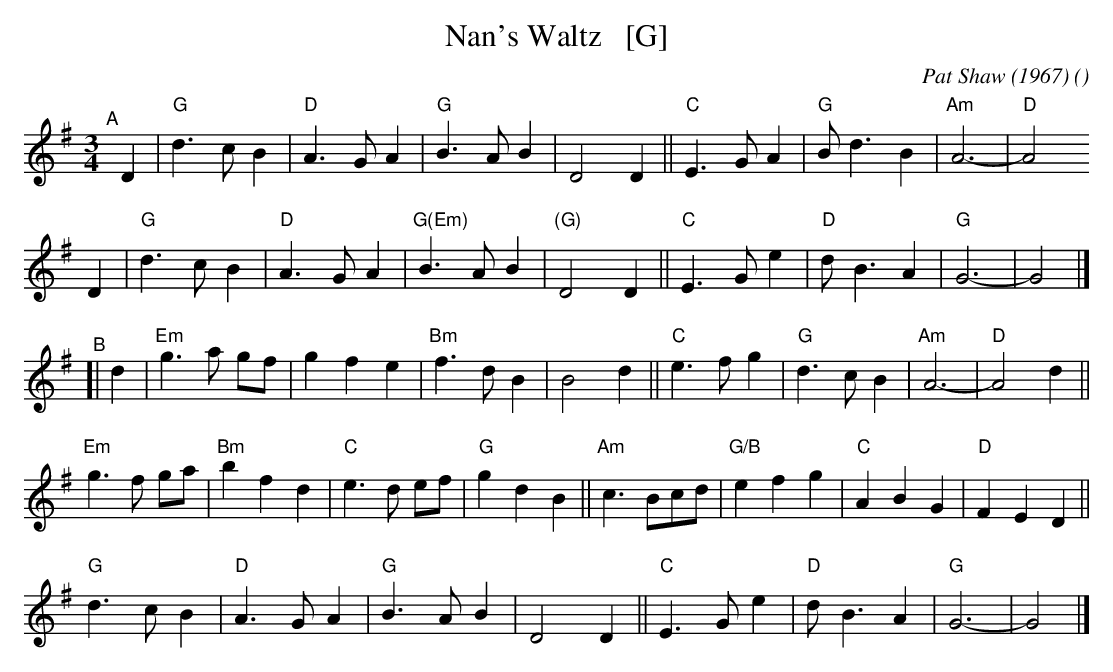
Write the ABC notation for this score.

X:1
T: Nan's Waltz   [G]
C: Pat Shaw (1967)
O:
M: 3/4
L: 1/8
K: G
"^A"[|]\
D2 | "G"d3cB2 | "D"A3GA2 | "G"B3AB2 | D4D2 || "C"E3GA2 | "G"Bd3B2 | "Am"A6- | "D"A4
D2 | "G"d3cB2 | "D"A3GA2 | "G(Em)"B3AB2 | "(G)"D4D2 || "C"E3Ge2 | "D"dB3A2 | "G"G6- | G4 |]
"^B"[| d2 |\
"Em"g3a gf | g2f2e2 | "Bm"f3dB2 | B4d2 ||\
"C"e3fg2 | "G"d3cB2 | "Am"A6- | "D"A4d2 ||
"Em"g3f ga | "Bm"b2f2d2 | "C"e3d ef | "G"g2d2B2 ||\
"Am"c3Bcd | "G/B"e2f2g2 | "C"A2B2G2 | "D"F2E2D2 ||
"G"d3cB2 | "D"A3GA2 | "G"B3AB2 | D4D2 ||\
"C"E3Ge2 | "D"dB3A2 | "G"G6- | G4 |]
